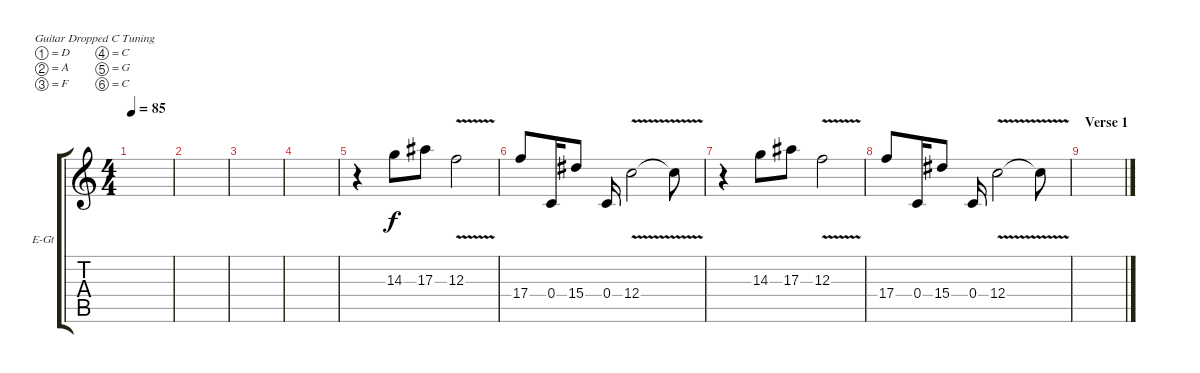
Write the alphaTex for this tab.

\bracketExtendMode groupsimilarinstruments
\firstSystemTrackNameOrientation horizontal
\otherSystemsTrackNameOrientation horizontal
\track ("Electric Guitar 2" "E-Gt") {instrument distortionguitar}
\staff {score tabs}
\tuning (D4 A3 F3 C3 G2 C2)
\ts (4 4)
\tempo 85
\clef g2
\ks c
|
|
|
|
r.4 14.3.8 17.3.8 12.3{v}.2 |
17.4.8 0.4.16 15.4.8 0.4.16 12.4{v}.2 12.4{v t}.8 |
r.4 14.3.8 17.3.8 12.3{v}.2 |
17.4.8 0.4.16 15.4.8 0.4.16 12.4{v}.2 12.4{v t}.8 |
\section ("" "Verse 1")
